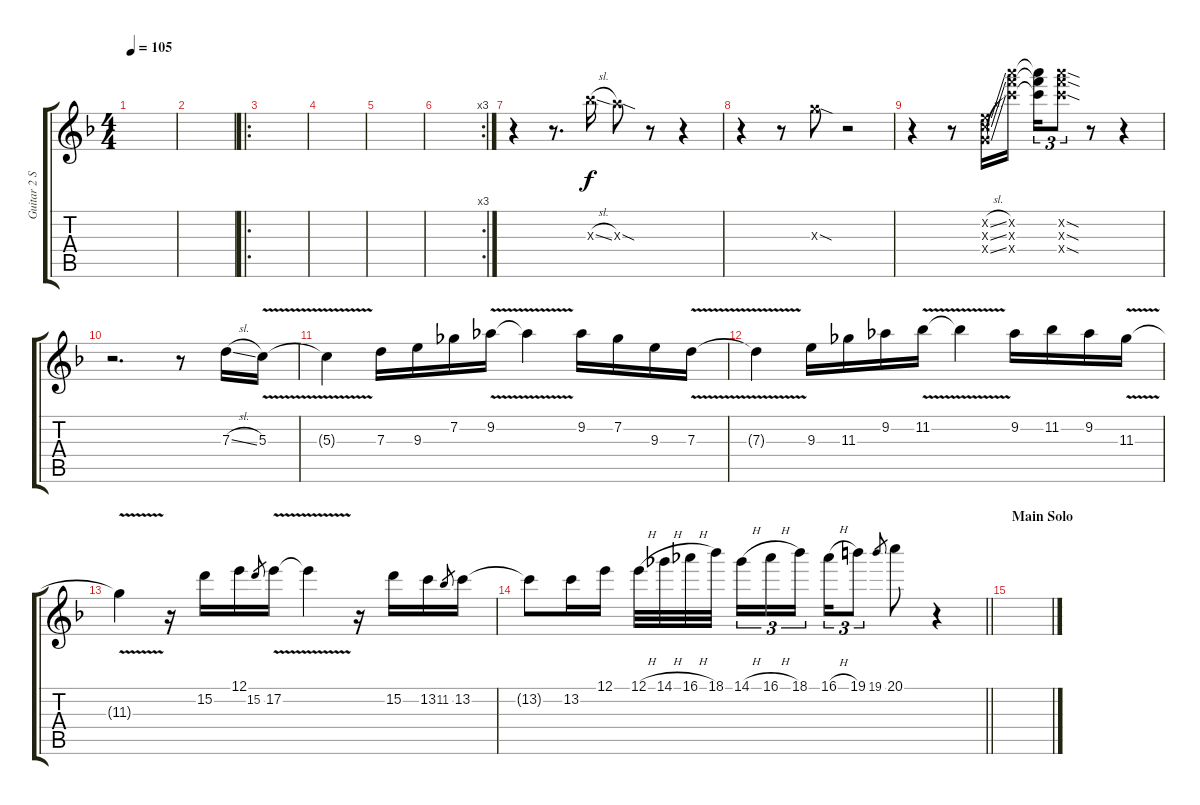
\track ("Guitar 2 Solo" "Guitar 2 S") {instrument overdrivenguitar}
\staff {score tabs}
\tuning (E4 B3 G3 D3 A2 D2) {hide}
\ts (4 4)
\tempo 105
\clef g2
\ks f
|
|
\ro
|
|
|
\rc 3
|
r.4 r.8{d} 15.3{sl x}.16 14.3{sod x}.8 r.8 r.4 |
r.4 r.8 12.3{sod x}.8 r.2 |
r.4 r.8 (5.2{sl x} 5.3{sl x} 5.4{sl x}).16 (22.2{x} 22.3{x} 22.4{x}).16 (22.2{t} 22.3{t} 22.4{t}).16{tu (3 2)} (22.2{sod x} 22.3{sod x} 22.4{sod x}).8{tu (3 2)} r.8 r.4 |
r.2{d} r.8 7.3{sl}.16 5.3{v}.16 |
5.3{t}.4 7.3.16 9.3.16 7.2.16 9.2{v}.16 9.2{t}.4 9.2.16 7.2.16 9.3.16 7.3{v}.16 |
7.3{t}.4 9.3.16 11.3.16 9.2.16 11.2{v}.16 11.2{t}.4 9.2.16 11.2.16 9.2.16 11.3{v}.16 |
11.3{t}.4 r.16 15.2.16 12.1.16 15.2.8{gr} 17.2{v}.16 17.2{t}.4 r.16 15.2.16 13.2.16 11.2.8{gr} 13.2.16 |
\barLineRight lightlight
13.2{t}.8 13.2.16 12.1.16 12.1{h}.32 14.1{h}.32 16.1{h}.32 18.1.32{beam splitsecondary} 14.1{h}.16{tu (3 2)} 16.1{h}.16{tu (3 2)} 18.1.16{tu (3 2)} 16.1{h}.16{tu (3 2)} 19.1.8{tu (3 2)} 19.1.8{gr} 20.1.8 r.4 |
\section ("" "Main Solo")
